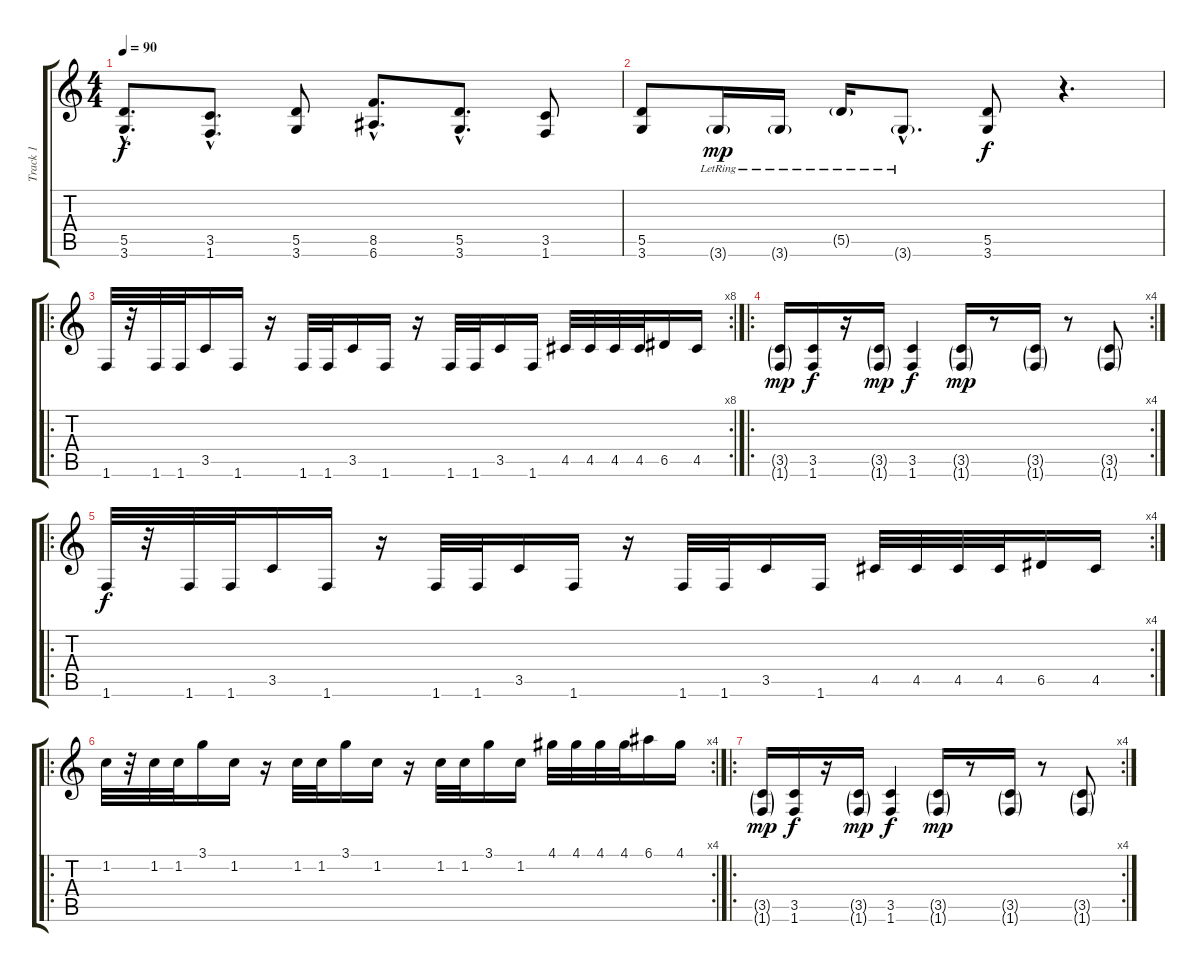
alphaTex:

\track ("Track 1" "Track 1") {instrument distortionguitar}
\staff {score tabs}
\tuning (E4 B3 G3 D3 A2 E2) {hide}
\ts (4 4)
\tempo 90
\clef g2
\ks c
(5.5{hac} 3.6{hac}).8{d dy f instrument distortionguitar} (3.5{hac} 1.6{hac}).8{d} (5.5 3.6).8 (8.5{hac} 6.6{hac}).8{d} (5.5{hac} 3.6{hac}).8{d} (3.5 1.6).8 |
(5.5 3.6).8 3.6{g lr}.16{dy mp instrument acousticguitarsteel} 3.6{g lr}.16 5.5{g lr}.16 3.6{g hac lr}.8{d} (5.5 3.6).8{dy f instrument distortionguitar} r.4{d} |
\ro
\rc 8
1.6.32 r.32 1.6.32 1.6.32 3.5.16 1.6.16 r.16 1.6.32 1.6.32 3.5.16 1.6.16 r.16 1.6.32 1.6.32 3.5.16 1.6.16 4.5.32 4.5.32 4.5.32 4.5.32 6.5.16 4.5.16 |
\ro
\rc 4
(3.5{g} 1.6{g}).16{dy mp} (3.5 1.6).16{dy f} r.16 (3.5{g} 1.6{g}).16{dy mp} (3.5 1.6).4{dy f} (3.5{g} 1.6{g}).16{dy mp} r.8 (3.5{g} 1.6{g}).16 r.8 (3.5{g} 1.6{g}).8 |
\ro
\rc 4
1.6.32{dy f} r.32 1.6.32 1.6.32 3.5.16 1.6.16 r.16 1.6.32 1.6.32 3.5.16 1.6.16 r.16 1.6.32 1.6.32 3.5.16 1.6.16 4.5.32 4.5.32 4.5.32 4.5.32 6.5.16 4.5.16 |
\ro
\rc 4
1.2.32 r.32 1.2.32 1.2.32 3.1.16 1.2.16 r.16 1.2.32 1.2.32 3.1.16 1.2.16 r.16 1.2.32 1.2.32 3.1.16 1.2.16 4.1.32 4.1.32 4.1.32 4.1.32 6.1.16 4.1.16 |
\ro
\rc 4
(3.5{g} 1.6{g}).16{dy mp} (3.5 1.6).16{dy f} r.16 (3.5{g} 1.6{g}).16{dy mp} (3.5 1.6).4{dy f} (3.5{g} 1.6{g}).16{dy mp} r.8 (3.5{g} 1.6{g}).16 r.8 (3.5{g} 1.6{g}).8
